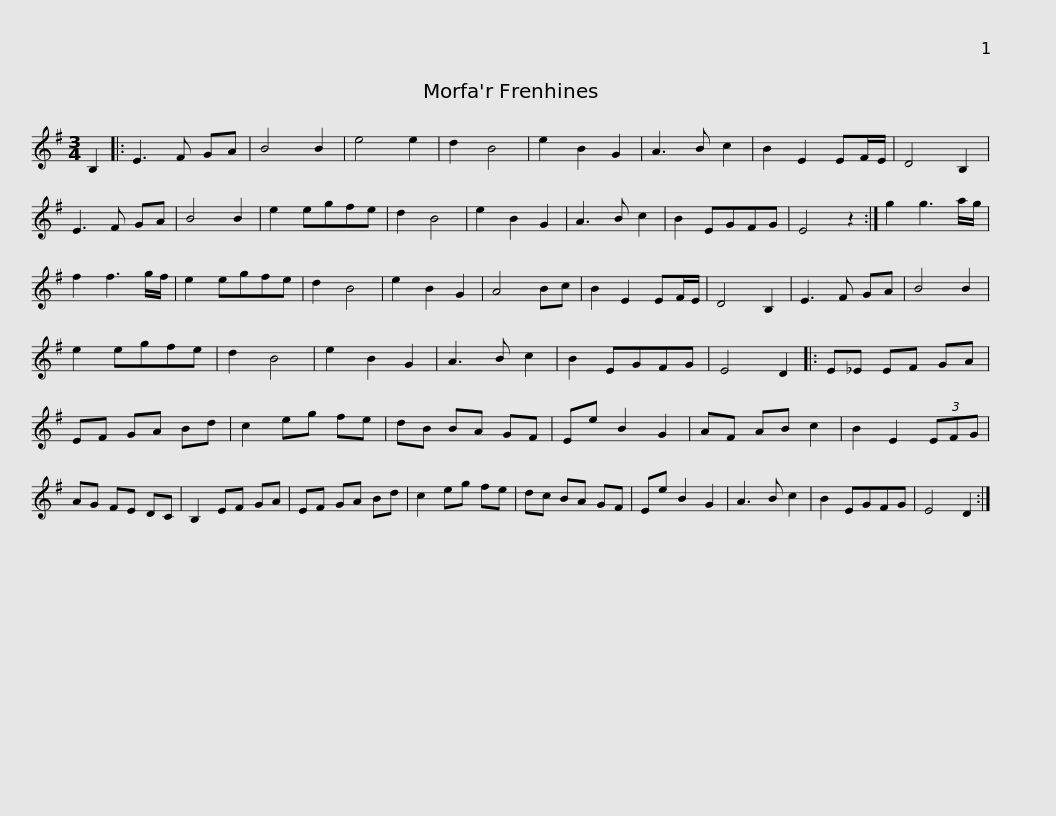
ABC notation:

X:1
L:1/8
M:3/4
I:linebreak $
K:G
V:1 treble
V:1
 B,2 |: E3 F GA | B4 B2 | e4 e2 | d2 B4 | %5
 e2 B2 G2 | A3 B c2 | B2 E2 EF/E/ | D4 B,2 | E3 F GA | %10
 B4 B2 | e2 egfe |$ d2 B4 | e2 B2 G2 | A3 B c2 | %15
 B2 EGFG | E4 z2 :| g2 g3 a/g/ | f2 f3 g/f/ | e2 egfe | %20
 d2 B4 | e2 B2 G2 | A4 Bc |$ B2 E2 EF/E/ | D4 B,2 | %25
 E3 F GA | B4 B2 | e2 egfe | d2 B4 | e2 B2 G2 | %30
 A3 B c2 | B2 EGFG | E4 D2 |: E_E EF GA |$ EF GA Bd | %35
 c2 eg fe | dB BA GF | Ee B2 G2 | AF AB c2 | B2 E2 (3EFG | %40
 AG FE DC | B,2 EF GA |$ EF GA Bd | c2 eg fe | dc BA GF | %45
 Ee B2 G2 | A3 B c2 | B2 EGFG | E4 D2 :| %49
